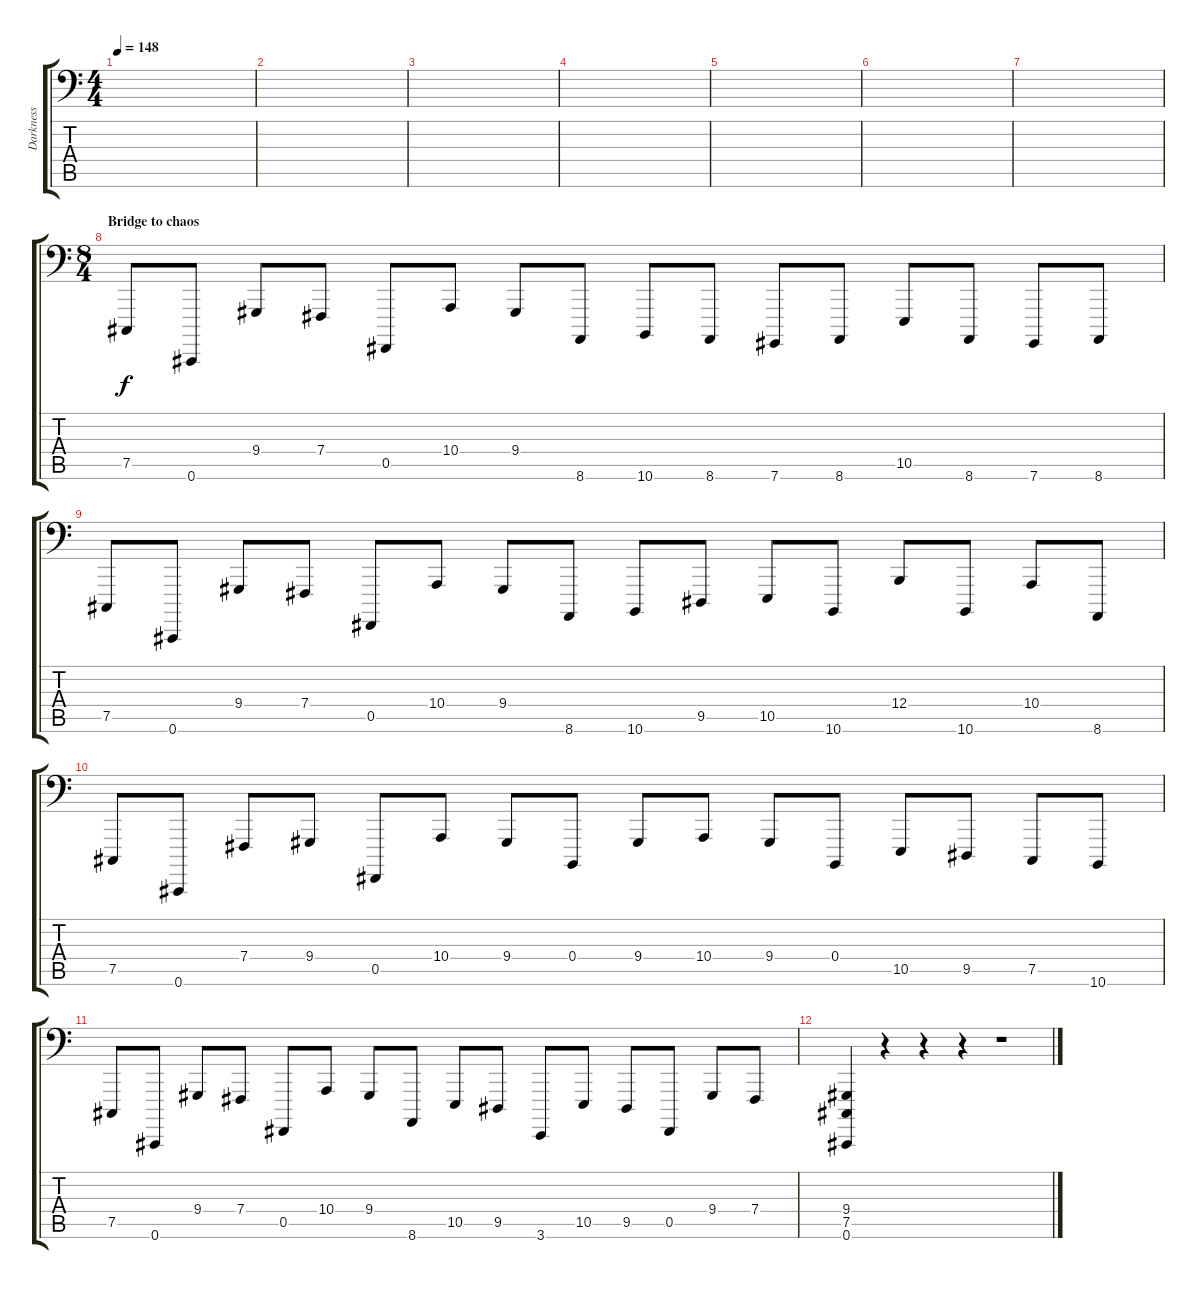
\track ("Darkness" "Darkness") {instrument pad4choir}
\staff {score tabs}
\tuning (Db2 Ab1 E1 B0 Gb0 Db0) {hide}
\ts (4 4)
\tempo 148
\clef f4
\ks c
|
|
|
|
|
|
|
\ts (8 4)
\section ("" "Bridge to chaos")
7.5.8 0.6.8 9.4.8 7.4.8 0.5.8 10.4.8 9.4.8 8.6.8 10.6.8 8.6.8 7.6.8 8.6.8 10.5.8 8.6.8 7.6.8 8.6.8 |
7.5.8 0.6.8 9.4.8 7.4.8 0.5.8 10.4.8 9.4.8 8.6.8 10.6.8 9.5.8 10.5.8 10.6.8 12.4.8 10.6.8 10.4.8 8.6.8 |
7.5.8 0.6.8 7.4.8 9.4.8 0.5.8 10.4.8 9.4.8 0.4.8 9.4.8 10.4.8 9.4.8 0.4.8 10.5.8 9.5.8 7.5.8 10.6.8 |
7.5.8 0.6.8 9.4.8 7.4.8 0.5.8 10.4.8 9.4.8 8.6.8 10.5.8 9.5.8 3.6.8 10.5.8 9.5.8 0.5.8 9.4.8 7.4.8 |
(9.4 7.5 0.6).4 r.4 r.4 r.4 r.1
